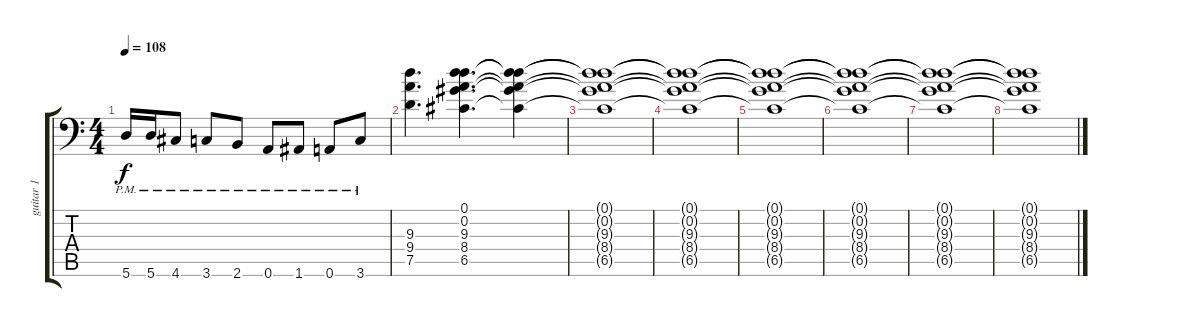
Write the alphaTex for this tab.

\track ("guitar 1" "guitar 1") {instrument distortionguitar}
\staff {score tabs}
\tuning (D4 A3 F3 C3 G2 A1) {hide}
\ts (4 4)
\tempo 108
\clef f4
\ks c
5.6{pm}.16{dy f} 5.6{pm}.16 4.6{pm}.8 3.6{pm}.8 2.6{pm}.8 0.6{pm}.8 1.6{pm}.8 0.6{pm}.8 3.6{pm}.8 |
(9.3 9.4 7.5).4{d} (0.1 0.2 9.3 8.4 6.5).4{d} (0.1{t} 0.2{t} 9.3{t} 8.4{t} 6.5{t}).4 |
(0.1{t} 0.2{t} 9.3{t} 8.4{t} 6.5{t}).1 |
(0.1{t} 0.2{t} 9.3{t} 8.4{t} 6.5{t}).1 |
(0.1{t} 0.2{t} 9.3{t} 8.4{t} 6.5{t}).1 |
(0.1{t} 0.2{t} 9.3{t} 8.4{t} 6.5{t}).1 |
(0.1{t} 0.2{t} 9.3{t} 8.4{t} 6.5{t}).1 |
(0.1{t} 0.2{t} 9.3{t} 8.4{t} 6.5{t}).1
